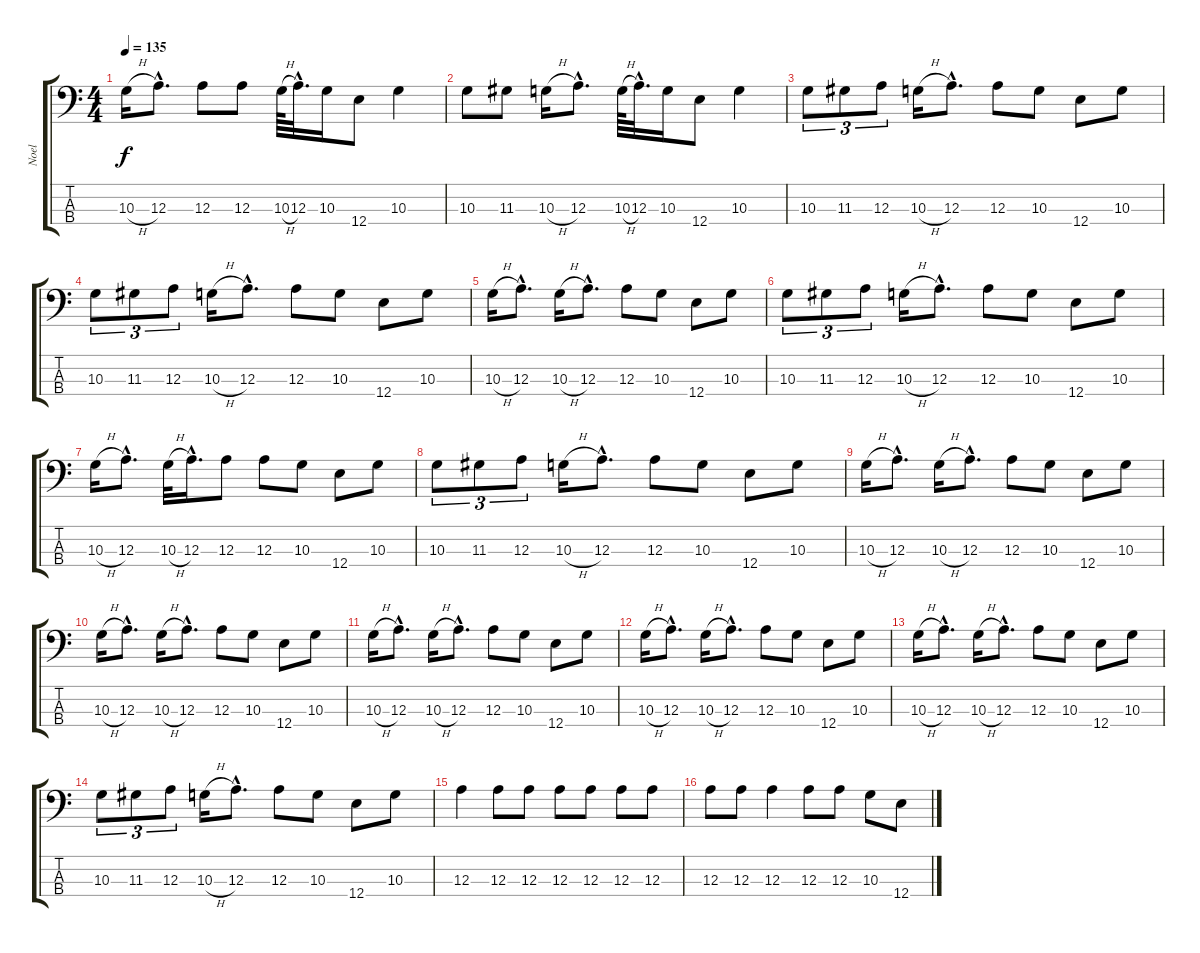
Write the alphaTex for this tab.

\track ("Noel" "Noel") {instrument electricbassfinger}
\staff {score tabs}
\tuning (G2 D2 A1 E1) {hide}
\ts (4 4)
\tempo 135
\clef f4
\ks c
10.3{h}.16{dy f} 12.3{hac}.8{d} 12.3.8 12.3.8 10.3{h}.64 12.3{hac}.32{d} 10.3.16 12.4.8 10.3.4 |
10.3.8 11.3.8 10.3{h}.16 12.3{hac}.8{d} 10.3{h}.64 12.3{hac}.32{d} 10.3.16 12.4.8 10.3.4 |
10.3.8{tu (3 2)} 11.3.8{tu (3 2)} 12.3.8{tu (3 2)} 10.3{h}.16 12.3{hac}.8{d} 12.3.8 10.3.8 12.4.8 10.3.8 |
10.3.8{tu (3 2)} 11.3.8{tu (3 2)} 12.3.8{tu (3 2)} 10.3{h}.16 12.3{hac}.8{d} 12.3.8 10.3.8 12.4.8 10.3.8 |
10.3{h}.16 12.3{hac}.8{d} 10.3{h}.16 12.3{hac}.8{d} 12.3.8 10.3.8 12.4.8 10.3.8 |
10.3.8{tu (3 2)} 11.3.8{tu (3 2)} 12.3.8{tu (3 2)} 10.3{h}.16 12.3{hac}.8{d} 12.3.8 10.3.8 12.4.8 10.3.8 |
10.3{h}.16 12.3{hac}.8{d} 10.3{h}.32 12.3{hac}.16{d} 12.3.8 12.3.8 10.3.8 12.4.8 10.3.8 |
10.3.8{tu (3 2)} 11.3.8{tu (3 2)} 12.3.8{tu (3 2)} 10.3{h}.16 12.3{hac}.8{d} 12.3.8 10.3.8 12.4.8 10.3.8 |
10.3{h}.16 12.3{hac}.8{d} 10.3{h}.16 12.3{hac}.8{d} 12.3.8 10.3.8 12.4.8 10.3.8 |
10.3{h}.16 12.3{hac}.8{d} 10.3{h}.16 12.3{hac}.8{d} 12.3.8 10.3.8 12.4.8 10.3.8 |
10.3{h}.16 12.3{hac}.8{d} 10.3{h}.16 12.3{hac}.8{d} 12.3.8 10.3.8 12.4.8 10.3.8 |
10.3{h}.16 12.3{hac}.8{d} 10.3{h}.16 12.3{hac}.8{d} 12.3.8 10.3.8 12.4.8 10.3.8 |
10.3{h}.16 12.3{hac}.8{d} 10.3{h}.16 12.3{hac}.8{d} 12.3.8 10.3.8 12.4.8 10.3.8 |
10.3.8{tu (3 2)} 11.3.8{tu (3 2)} 12.3.8{tu (3 2)} 10.3{h}.16 12.3{hac}.8{d} 12.3.8 10.3.8 12.4.8 10.3.8 |
12.3.4 12.3.8 12.3.8 12.3.8 12.3.8 12.3.8 12.3.8 |
12.3.8 12.3.8 12.3.4 12.3.8 12.3.8 10.3.8 12.4.8
